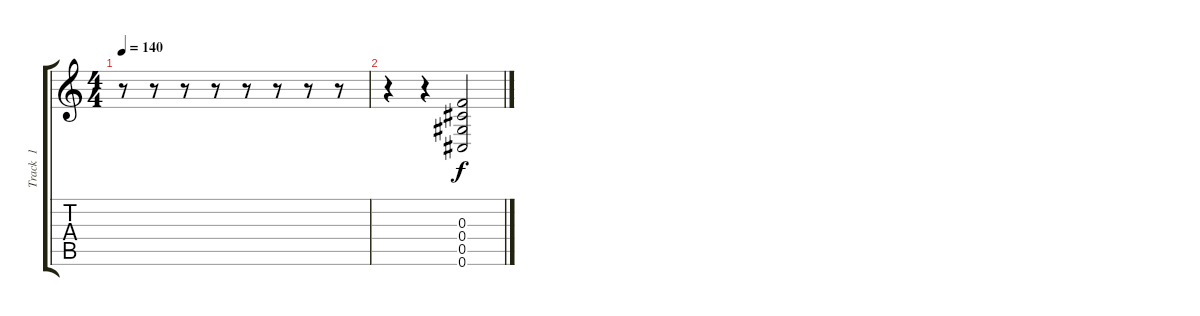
\track ("Track  1" "Track  1") {instrument acousticguitarsteel}
\staff {score tabs}
\tuning (Eb4 Bb3 F3 Db3 Ab2 Db2) {hide}
\ts (4 4)
\tempo 140
\clef g2
\ks c
r.8{dy f} r.8 r.8 r.8 r.8 r.8 r.8 r.8 |
r.4 r.4 (0.3 0.4 0.5 0.6).2
